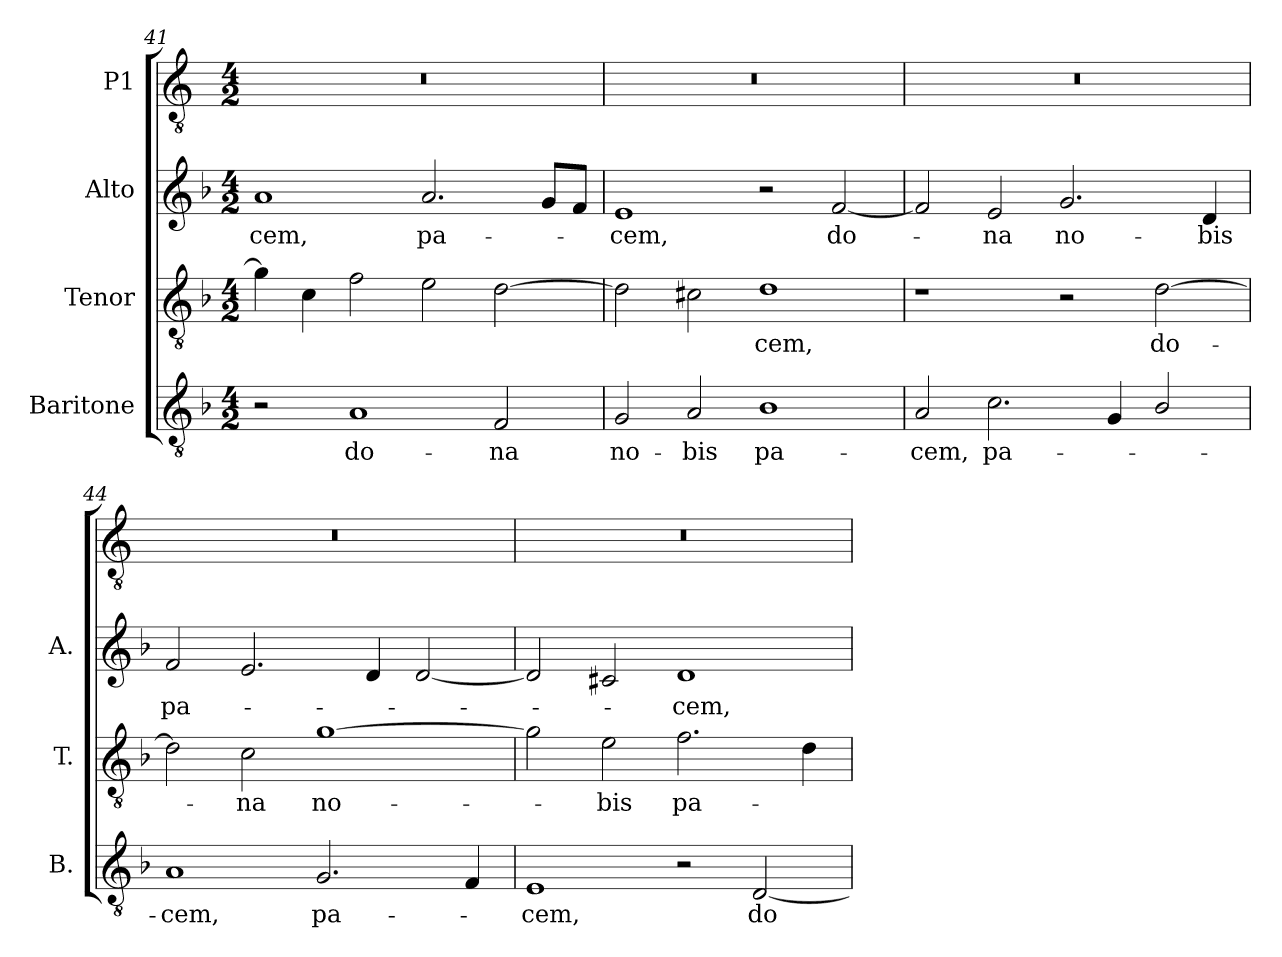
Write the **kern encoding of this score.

**kern	**text	**kern	**text	**kern	**text	**kern
*part4	*part4	*part3	*part3	*part2	*part2	*part1
*staff4	*staff4	*staff3	*staff3	*staff2	*staff2	*staff1
*I"Baritone	*	*I"Tenor	*	*I"Alto	*	*I"P1
*I'B.	*	*I'T.	*	*I'A.	*	*
*clefGv2	*	*clefGv2	*	*clefG2	*	*clefGv2
*ITrd7c12	*	*ITrd7c12	*	*	*	*ITrd7c12
*k[b-]	*	*k[b-]	*	*k[b-]	*	*k[]
*F:	*	*F:	*	*F:	*	*C:
*M4/2	*	*M4/2	*	*M4/2	*	*M4/2
=41	=41	=41	=41	=41	=41	=41
!	!	!	!	!	!LO:LY:b:color=#000000	!LO:N:vis=1
2r	.	4Gi\]	.	1ai	-cem,	0r
.	.	4Ci\	.	.	.	.
!	!LO:LY:b:color=#000000	!	!	!	!	!
1AAi	do-	2Fi\	.	.	.	.
!	!	!	!	!	!LO:LY:b:color=#000000	!
.	.	2Ei\	.	2.ai/	pa-	.
!	!LO:LY:b:color=#000000	!	!	!	!	!
2FFi/	-na	[2Di\	.	.	.	.
.	.	.	.	8gi/L	.	.
.	.	.	.	8fi/J	.	.
=42	=42	=42	=42	=42	=42	=42
!	!LO:LY:b:color=#000000	!	!	!	!	!
!	!	!	!	!	!LO:LY:b:color=#000000	!LO:N:vis=1
2GGi/	no-	2Di\]	.	1ei	-cem,	0r
!	!LO:LY:b:color=#000000	!	!	!	!	!
2AAi/	-bis	2C#Xi\	.	.	.	.
!	!LO:LY:b:color=#000000	!	!	!	!	!
!	!	!	!LO:LY:b:color=#000000	!	!	!
1BB-i	pa-	1Di	-cem,	2r	.	.
!	!	!	!	!	!LO:LY:b:color=#000000	!
.	.	.	.	[2fi/	do-	.
=43	=43	=43	=43	=43	=43	=43
!	!LO:LY:b:color=#000000	!	!	!	!	!LO:N:vis=1
2AAi/	-cem,	1r	.	2fi/]	.	0r
!	!LO:LY:b:color=#000000	!	!	!	!	!
!	!	!	!	!	!LO:LY:b:color=#000000	!
2.Ci\	pa-	.	.	2ei/	-na	.
!	!	!	!	!	!LO:LY:b:color=#000000	!
.	.	2r	.	2.gi/	no-	.
4GGi/	.	.	.	.	.	.
!	!	!	!LO:LY:b:color=#000000	!	!	!
2BB-i/	.	[2Di\	do-	.	.	.
!	!	!	!	!	!LO:LY:b:color=#000000	!
.	.	.	.	4di/	-bis	.
!!LO:LB:g=z
=44	=44	=44	=44	=44	=44	=44
!	!LO:LY:b:color=#000000	!	!	!	!	!
!	!	!	!	!	!LO:LY:b:color=#000000	!LO:N:vis=1
1AAi	-cem,	2Di\]	.	2fi/	pa-	0r
!	!	!	!LO:LY:b:color=#000000	!	!	!
.	.	2Ci\	-na	2.ei/	.	.
!	!LO:LY:b:color=#000000	!	!	!	!	!
!	!	!	!LO:LY:b:color=#000000	!	!	!
2.GGi/	pa-	[1Gi	no-	.	.	.
.	.	.	.	4di/	.	.
.	.	.	.	[2di/	.	.
4FFi/	.	.	.	.	.	.
=45	=45	=45	=45	=45	=45	=45
!	!LO:LY:b:color=#000000	!	!	!	!	!LO:N:vis=1
1EEi	-cem,	2Gi\]	.	2di/]	.	0r
!	!	!	!LO:LY:b:color=#000000	!	!	!
.	.	2Ei\	-bis	2c#Xi/	.	.
!	!	!	!LO:LY:b:color=#000000	!	!	!
!	!	!	!	!	!LO:LY:b:color=#000000	!
2r	.	2.Fi\	pa-	1di	-cem,	.
!	!LO:LY:b:color=#000000	!	!	!	!	!
[2DDi/	do-	.	.	.	.	.
.	.	4Di\	.	.	.	.
=	=	=	=	=	=	=
*-	*-	*-	*-	*-	*-	*-
